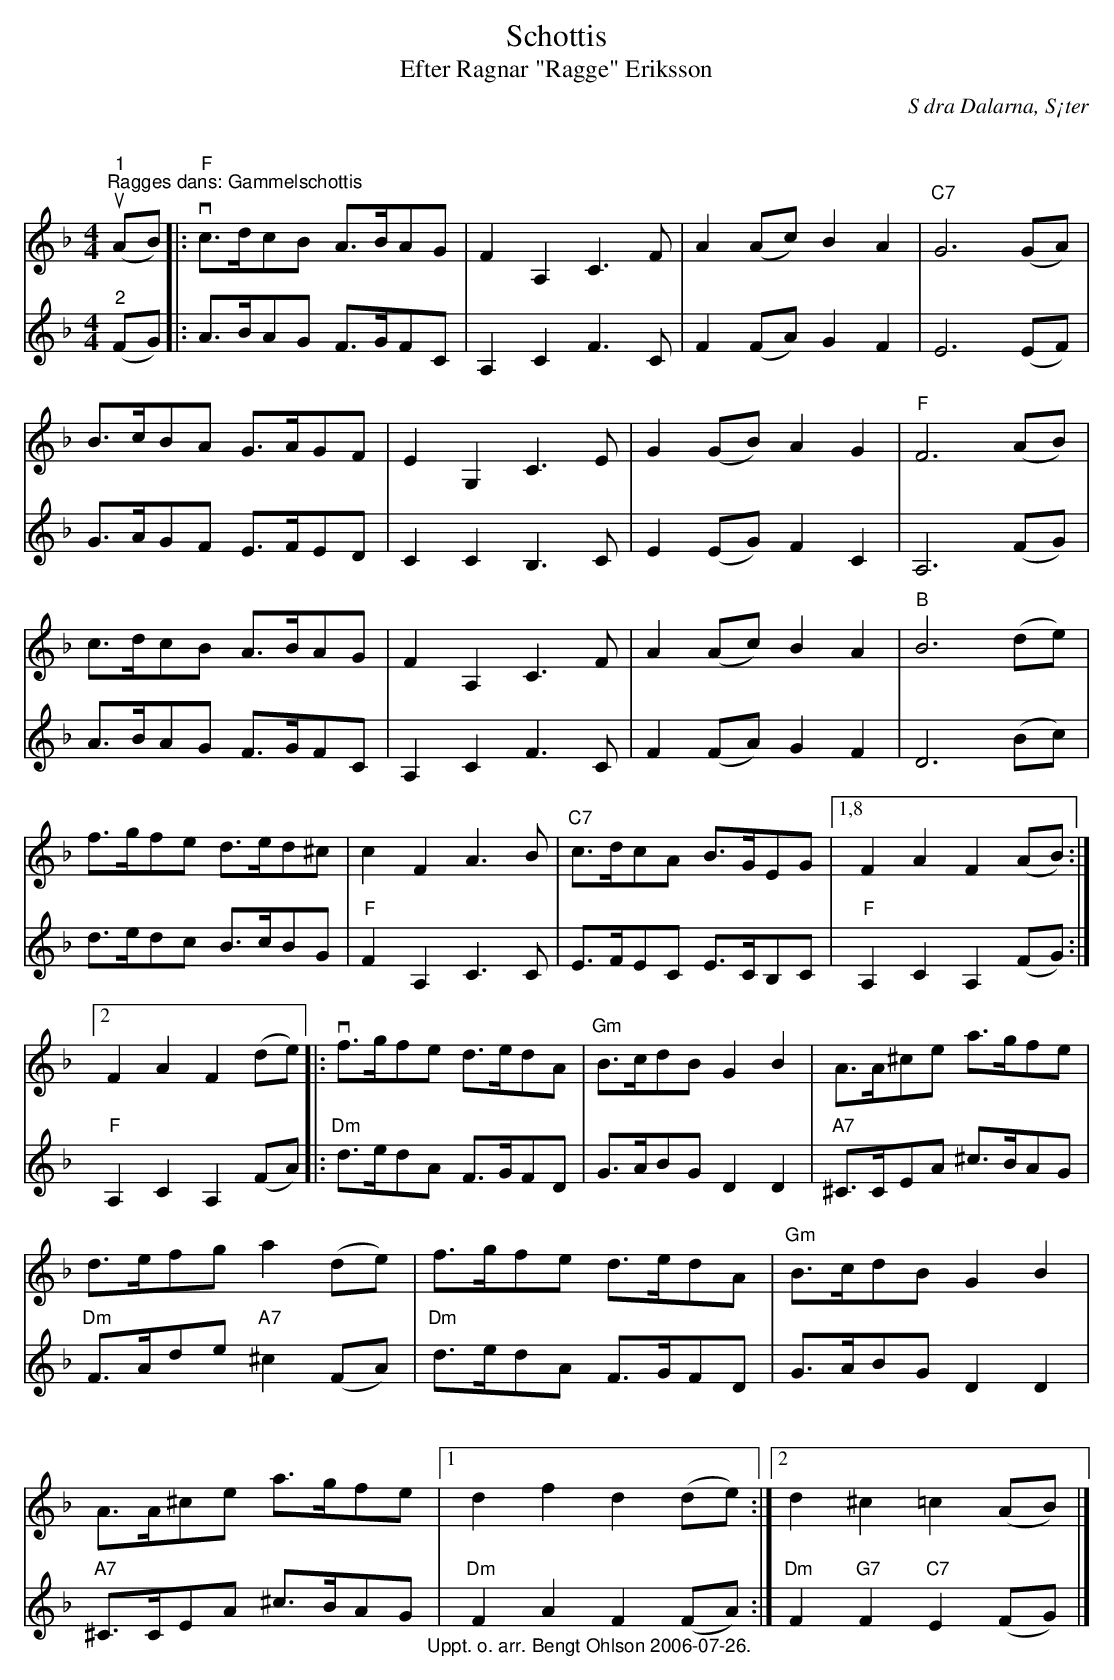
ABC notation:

X:1
T:Schottis
T:Efter Ragnar "Ragge" Eriksson
O:S dra Dalarna, S¡ter
Q:100
L:1/8
M:4/4
U:t=tenuto
K:F
V:1
"^1""^Ragges dans: Gammelschottis"u (AB) |:"F"v c>dcB A>BAG | F2 A,2 C3 F | A2 (Ac) B2 A2 |
"C7" G6 (GA) | B>cBA G>AGF | E2 G,2 C3 E | G2 (GB) A2 G2 |"F" F6 (AB) | c>dcB A>BAG |
F2 A,2 C3 F | A2 (Ac) B2 A2 |"B" B6 (de) | f>gfe d>ed^c | c2 F2 A3 B |"C7" c>dcA B>GEG |1,8
F2 A2 F2 (AB) :|2 F2 A2 F2 (de) |:v f>gfe d>edA |"Gm" B>cdB G2 B2 | A>A^ce a>gfe |
d>efg a2 (de) | f>gfe d>edA |"Gm" B>cdB G2 B2 | A>A^ce a>gfe |1 d2 f2 d2 (de) :|2
d2 ^c2 =c2 (AB) |]
V:2
"^2" (FG) |: A>BAG F>GFC | A,2 C2 F3 C | F2 (FA) G2 F2 | E6 (EF) | G>AGF E>FED | C2 C2 B,3 C |
E2 (EG) F2 C2 | A,6 (FG) | A>BAG F>GFC | A,2 C2 F3 C | F2 (FA) G2 F2 | D6 (Bc) | d>edc B>cBG |
"F" F2 A,2 C3 C | E>FEC E>CB,C |1,8"F" A,2 C2 A,2 (FG) :|2"F" A,2 C2 A,2 (FA) |:
"Dm" d>edA F>GFD | G>ABG D2 D2 |"A7" ^C>CEA ^c>BAG |"Dm" F>Ade"A7" ^c2 (FA) |
"Dm" d>edA F>GFD | G>ABG D2 D2 |"A7" ^C>CEA ^c>BAG"_Uppt. o. arr. Bengt Ohlson 2006-07-26." |1
"Dm" F2 A2 F2 (FA) :|"Dm" F2"G7" F2"C7" E2 (FG) |]
